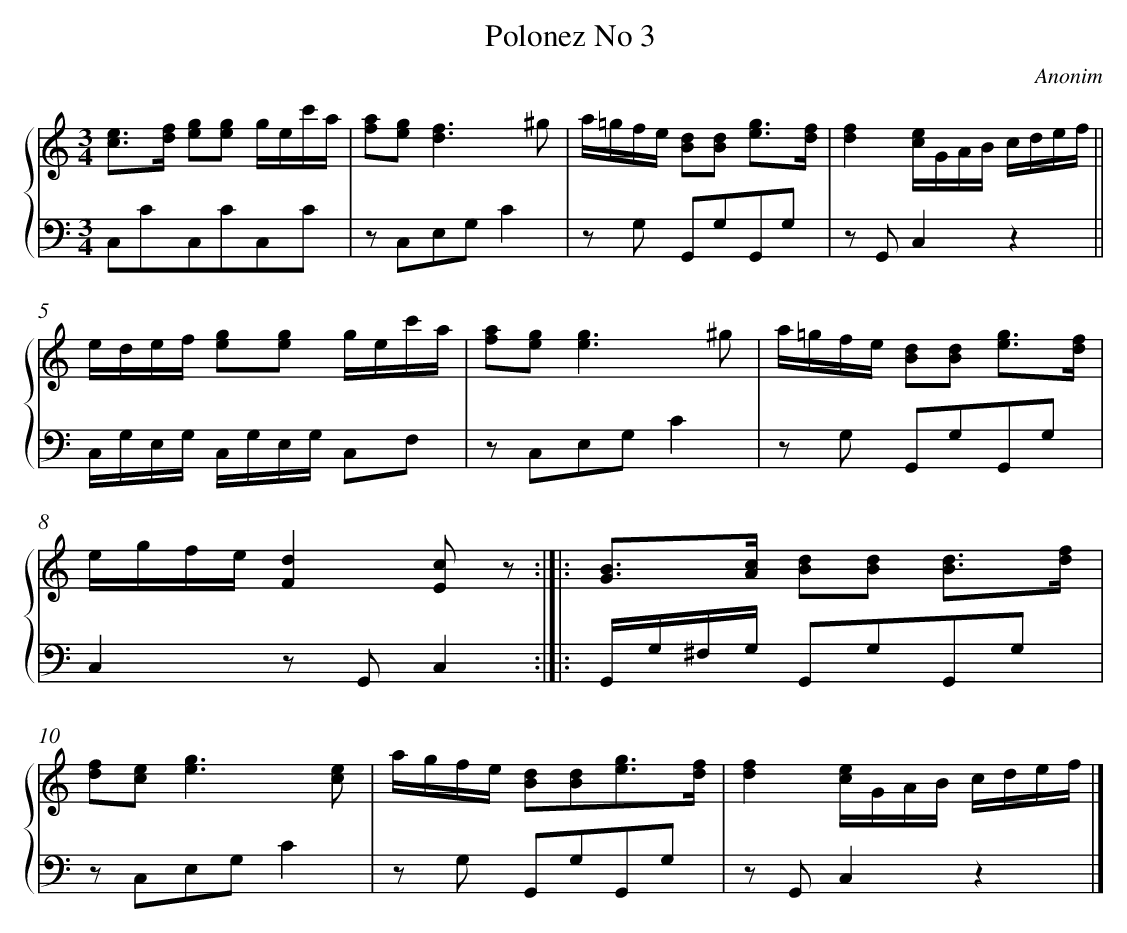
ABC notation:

X:1
T: Polonez No 3
C: Anonim
L: 1/8
M: 3/4
%%staves {1 2}
V: 1 clef=treble
V: 2 clef=bass
K: C
[V:1] [ce]>[df] [eg][eg] g/e/c'/a/ |
[V:2] C,CC,CC,C |
[V:1] [fa][e2g2]<[d2f2]^g |
[V:2] z C,E,G,C2 |
[V:1] a/=g/f/e/ [Bd][Bd] [e3/g3/][d/f/] |
[V:2] z G, G,,G,G,,G, |
[V:1] [d2f2][c/e/]G/A/B/ c/d/e/f/ ||
[V:2] z G,,C,2z2 ||
[V:1] e/d/e/f/ [eg][eg] g/e/c'/a/ |
[V:2] C,/G,/E,/G,/ C,/G,/E,/G,/ C,F, |
[V:1] [fa][e2g2]<[e2g2]^g |
[V:2] z C,E,G,C2 |
[V:1] a/=g/f/e/ [Bd][Bd] [e3/g3/][d/f/] |
[V:2] z G, G,,G,G,,G, |
[V:1] e/g/f/e/[F2d2][Ec] z :|]|:
[V:2] C,2z G,,C,2 :|]|:
[V:1] [GB]>[Ac] [Bd][Bd] [B3/d3/][d/f/] |
[V:2] G,,/G,/^F,/G,/ G,,G,G,,G, |
[V:1] [df][c2e2]<[e2g2][ce] |
[V:2] z C,E,G,C2 |
[V:1] a/g/f/e/ [Bd][Bd][e3/g3/][d/f/] |
[V:2] z G, G,,G,G,,G, |
[V:1] [d2f2][c/e/]G/A/B/ c/d/e/f/ |]
[V:2] z G,,C,2z2 |]
